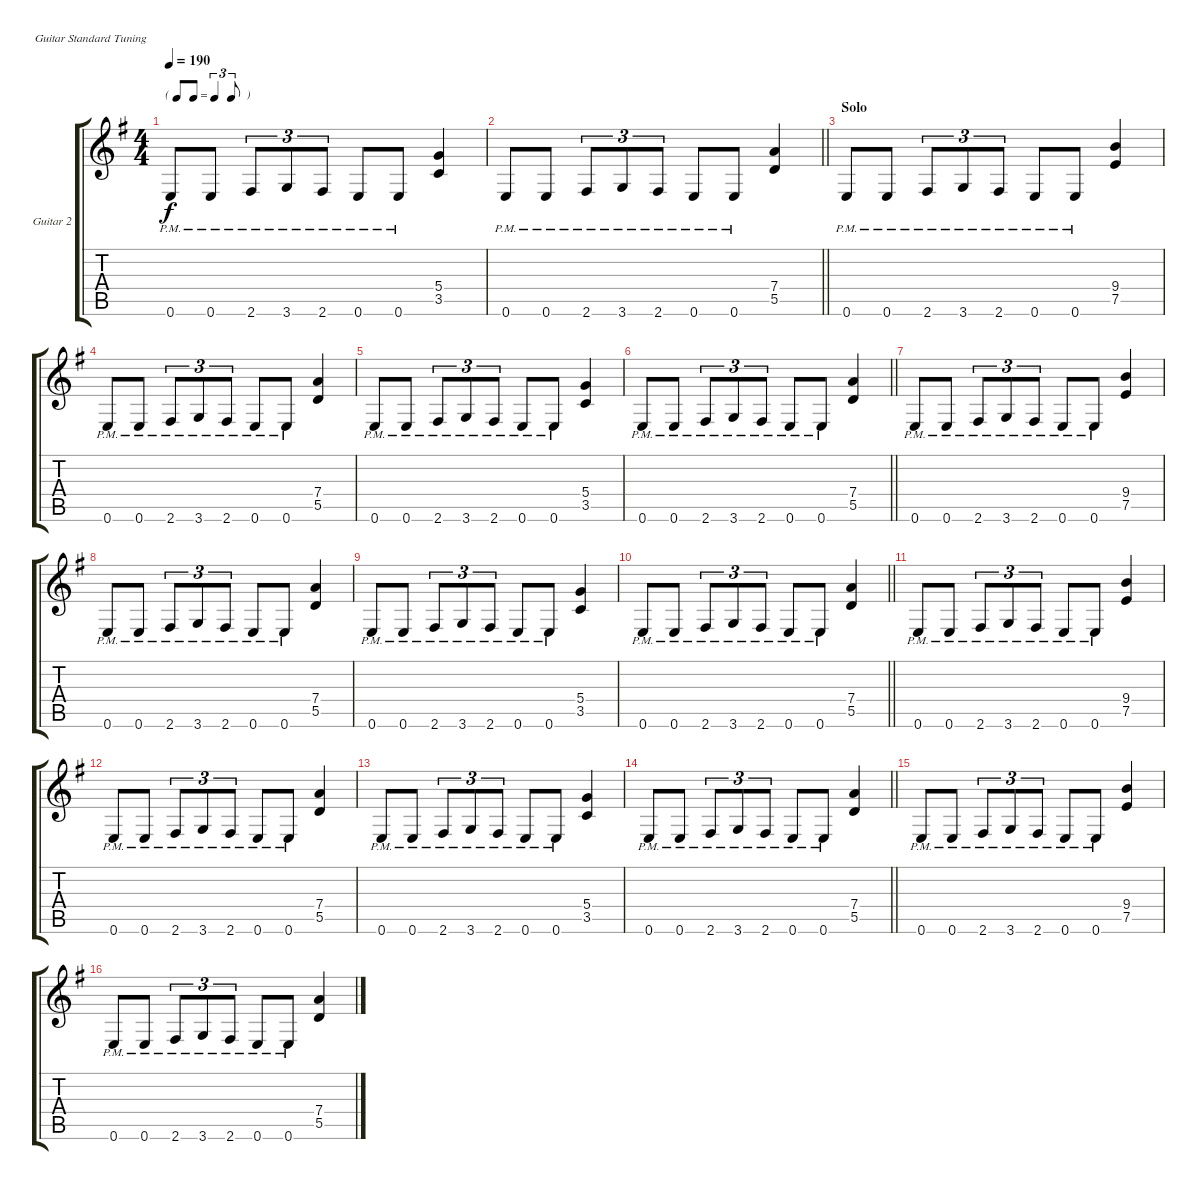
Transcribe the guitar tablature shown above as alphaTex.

\bracketExtendMode groupsimilarinstruments
\firstSystemTrackNameOrientation horizontal
\otherSystemsTrackNameOrientation horizontal
\track ("Guitar 2" "Guitar 2") {instrument distortionguitar}
\staff {score tabs}
\tuning (E4 B3 G3 D3 A2 E2)
\ts (4 4)
\tf triplet8th
\tempo 190
\clef g2
\ks g
0.6{pm}.8{dy f} 0.6{pm}.8 2.6{pm}.8{tu (3 2)} 3.6{pm}.8{tu (3 2)} 2.6{pm}.8{tu (3 2)} 0.6{pm}.8 0.6{pm}.8 (5.4 3.5).4 |
\barLineRight lightlight
0.6{pm}.8 0.6{pm}.8 2.6{pm}.8{tu (3 2)} 3.6{pm}.8{tu (3 2)} 2.6{pm}.8{tu (3 2)} 0.6{pm}.8 0.6{pm}.8 (7.4 5.5).4 |
\section ("" "Solo")
0.6{pm}.8 0.6{pm}.8 2.6{pm}.8{tu (3 2)} 3.6{pm}.8{tu (3 2)} 2.6{pm}.8{tu (3 2)} 0.6{pm}.8 0.6{pm}.8 (9.4 7.5).4 |
0.6{pm}.8 0.6{pm}.8 2.6{pm}.8{tu (3 2)} 3.6{pm}.8{tu (3 2)} 2.6{pm}.8{tu (3 2)} 0.6{pm}.8 0.6{pm}.8 (7.4 5.5).4 |
0.6{pm}.8 0.6{pm}.8 2.6{pm}.8{tu (3 2)} 3.6{pm}.8{tu (3 2)} 2.6{pm}.8{tu (3 2)} 0.6{pm}.8 0.6{pm}.8 (5.4 3.5).4 |
\barLineRight lightlight
0.6{pm}.8 0.6{pm}.8 2.6{pm}.8{tu (3 2)} 3.6{pm}.8{tu (3 2)} 2.6{pm}.8{tu (3 2)} 0.6{pm}.8 0.6{pm}.8 (7.4 5.5).4 |
0.6{pm}.8 0.6{pm}.8 2.6{pm}.8{tu (3 2)} 3.6{pm}.8{tu (3 2)} 2.6{pm}.8{tu (3 2)} 0.6{pm}.8 0.6{pm}.8 (9.4 7.5).4 |
0.6{pm}.8 0.6{pm}.8 2.6{pm}.8{tu (3 2)} 3.6{pm}.8{tu (3 2)} 2.6{pm}.8{tu (3 2)} 0.6{pm}.8 0.6{pm}.8 (7.4 5.5).4 |
0.6{pm}.8 0.6{pm}.8 2.6{pm}.8{tu (3 2)} 3.6{pm}.8{tu (3 2)} 2.6{pm}.8{tu (3 2)} 0.6{pm}.8 0.6{pm}.8 (5.4 3.5).4 |
\barLineRight lightlight
0.6{pm}.8 0.6{pm}.8 2.6{pm}.8{tu (3 2)} 3.6{pm}.8{tu (3 2)} 2.6{pm}.8{tu (3 2)} 0.6{pm}.8 0.6{pm}.8 (7.4 5.5).4 |
0.6{pm}.8 0.6{pm}.8 2.6{pm}.8{tu (3 2)} 3.6{pm}.8{tu (3 2)} 2.6{pm}.8{tu (3 2)} 0.6{pm}.8 0.6{pm}.8 (9.4 7.5).4 |
0.6{pm}.8 0.6{pm}.8 2.6{pm}.8{tu (3 2)} 3.6{pm}.8{tu (3 2)} 2.6{pm}.8{tu (3 2)} 0.6{pm}.8 0.6{pm}.8 (7.4 5.5).4 |
0.6{pm}.8 0.6{pm}.8 2.6{pm}.8{tu (3 2)} 3.6{pm}.8{tu (3 2)} 2.6{pm}.8{tu (3 2)} 0.6{pm}.8 0.6{pm}.8 (5.4 3.5).4 |
\barLineRight lightlight
0.6{pm}.8 0.6{pm}.8 2.6{pm}.8{tu (3 2)} 3.6{pm}.8{tu (3 2)} 2.6{pm}.8{tu (3 2)} 0.6{pm}.8 0.6{pm}.8 (7.4 5.5).4 |
0.6{pm}.8 0.6{pm}.8 2.6{pm}.8{tu (3 2)} 3.6{pm}.8{tu (3 2)} 2.6{pm}.8{tu (3 2)} 0.6{pm}.8 0.6{pm}.8 (9.4 7.5).4 |
0.6{pm}.8 0.6{pm}.8 2.6{pm}.8{tu (3 2)} 3.6{pm}.8{tu (3 2)} 2.6{pm}.8{tu (3 2)} 0.6{pm}.8 0.6{pm}.8 (7.4 5.5).4
